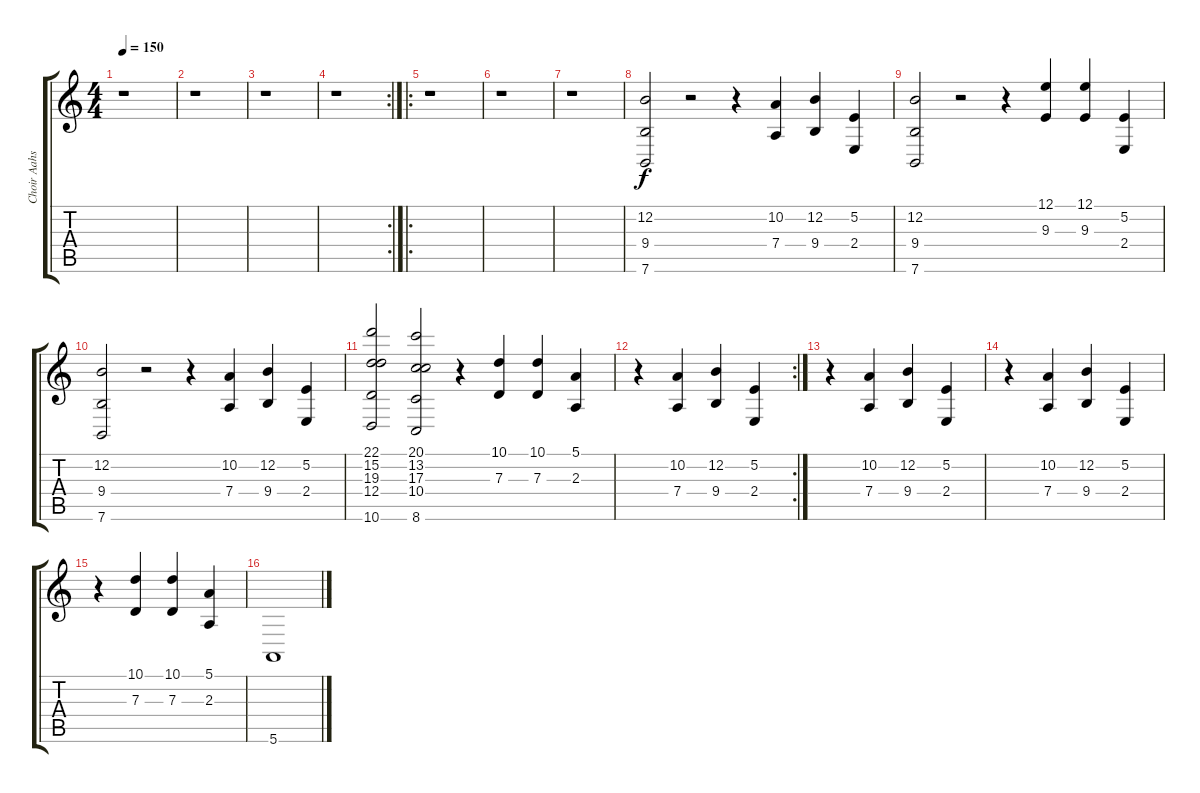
\track ("Choir Aahs" "Choir Aahs") {instrument choiraahs}
\staff {score tabs}
\tuning (E4 B3 G3 D3 A2 E2) {hide}
\ts (4 4)
\tempo 150
\clef g2
\ks c
r.1{dy f} |
r.1 |
r.1 |
\rc 2
r.1 |
\ro
r.1 |
r.1 |
r.1 |
(12.2 9.4 7.6).2 r.2 r.4 (10.2 7.4).4 (12.2 9.4).4 (5.2 2.4).4 |
(12.2 9.4 7.6).2 r.2 r.4 (12.1 9.3).4 (12.1 9.3).4 (5.2 2.4).4 |
(12.2 9.4 7.6).2 r.2 r.4 (10.2 7.4).4 (12.2 9.4).4 (5.2 2.4).4 |
(22.1 15.2 19.3 12.4 10.6).2 (20.1 13.2 17.3 10.4 8.6).2 r.4 (10.1 7.3).4 (10.1 7.3).4 (5.1 2.3).4 |
\rc 2
r.4 (10.2 7.4).4 (12.2 9.4).4 (5.2 2.4).4 |
r.4 (10.2 7.4).4 (12.2 9.4).4 (5.2 2.4).4 |
r.4 (10.2 7.4).4 (12.2 9.4).4 (5.2 2.4).4 |
r.4 (10.1 7.3).4 (10.1 7.3).4 (5.1 2.3).4 |
5.6.1
